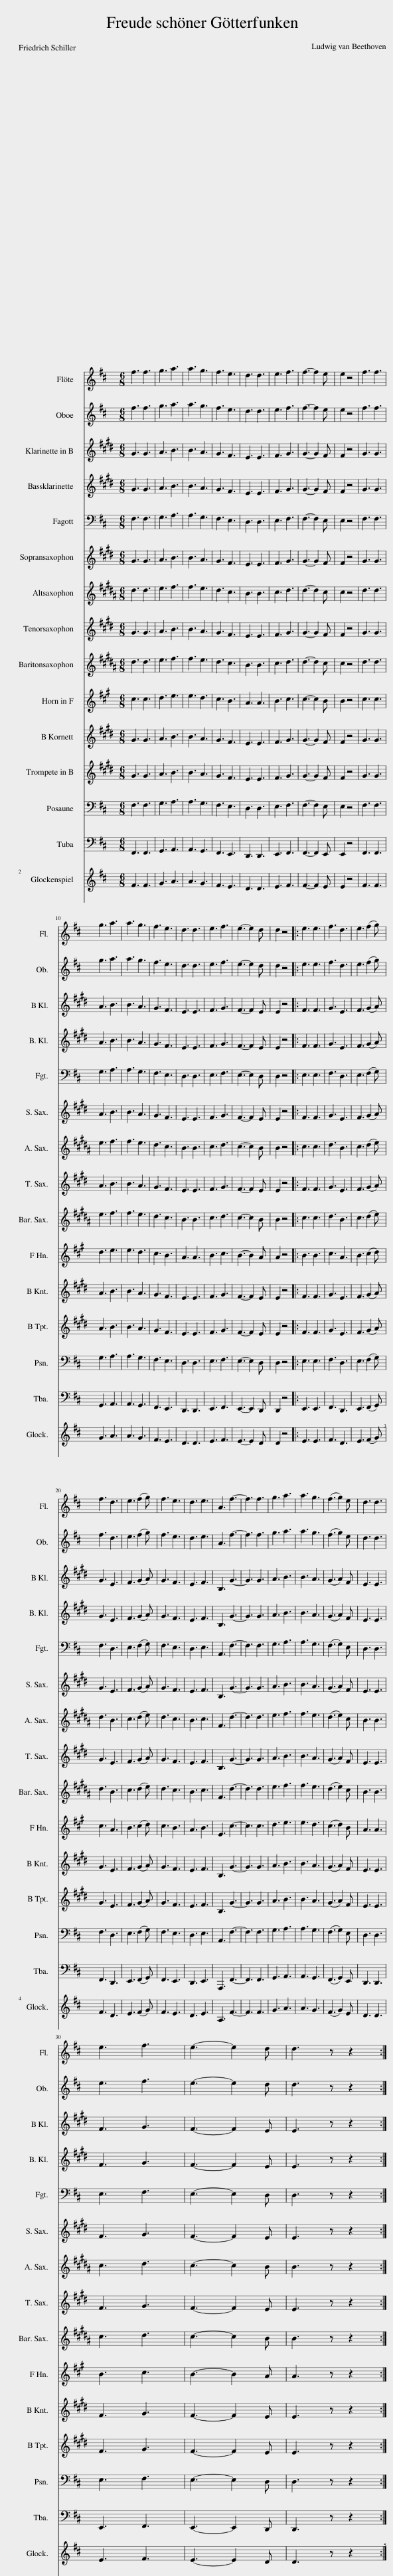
X:1
%%score 1 2 3 4 5 6 7 8 9 10 11 12 13 14 15 16 { 17 | 18 }
L:1/8
M:6/8
I:linebreak $
K:D
V:1 treble
V:2 treble
V:3 treble transpose=-2
V:4 treble transpose=-14
V:5 bass
V:6 treble transpose=-2
V:7 treble transpose=-9
V:8 treble transpose=-14
V:9 treble transpose=-21
V:10 treble transpose=-7
V:11 treble transpose=-2
V:12 treble transpose=-2
V:13 bass
V:14 bass
V:15 treble transpose=24
V:16 treble
V:17 treble
V:18 bass
V:1
 f3 f3 | g3 a3 | a3 g3 | f3 e3 | d3 d3 | %5
 e3 f3 | f3- f2 e | e2 z4 | f3 f3 |$ g3 a3 | %10
 a3 g3 | f3 e3 | d3 d3 | e3 f3 | e3- e2 d | %15
 d2 z4 |: e3 e3 | f3 d3 | e3 (f2 g) |$ f3 d3 | %20
 e3 (f2 g) | f3 e3 | d3 e3 | A3 f3- | f3 f3 | %25
 g3 a3 | a3 g3 | (f3 g2) e | d3 d3 |$ e3 f3 | %30
 e3- e2 d | d3 z z2 :| %32
V:2
 f3 f3 | g3 a3 | a3 g3 | f3 e3 | d3 d3 | %5
 e3 f3 | f3- f2 e | e2 z4 | f3 f3 |$ g3 a3 | %10
 a3 g3 | f3 e3 | d3 d3 | e3 f3 | e3- e2 d | %15
 d2 z4 |: e3 e3 | f3 d3 | e3 (f2 g) |$ f3 d3 | %20
 e3 (f2 g) | f3 e3 | d3 e3 | A3 f3- | f3 f3 | %25
 g3 a3 | a3 g3 | (f3 g2) e | d3 d3 |$ e3 f3 | %30
 e3- e2 d | d3 z z2 :| %32
V:3
[K:E] G3 G3 | A3 B3 | B3 A3 | G3 F3 | E3 E3 | %5
 F3 G3 | G3- G2 F | F2 z4 | G3 G3 |$ A3 B3 | %10
 B3 A3 | G3 F3 | E3 E3 | F3 G3 | F3- F2 E | %15
 E2 z4 |: F3 F3 | G3 E3 | F3 (G2 A) |$ G3 E3 | %20
 F3 (G2 A) | G3 F3 | E3 F3 | B,3 G3- | G3 G3 | %25
 A3 B3 | B3 A3 | (G3 A2) F | E3 E3 |$ F3 G3 | %30
 F3- F2 E | E3 z z2 :| %32
V:4
[K:E] G3 G3 | A3 B3 | B3 A3 | G3 F3 | E3 E3 | %5
 F3 G3 | G3- G2 F | F2 z4 | G3 G3 |$ A3 B3 | %10
 B3 A3 | G3 F3 | E3 E3 | F3 G3 | F3- F2 E | %15
 E2 z4 |: F3 F3 | G3 E3 | F3 (G2 A) |$ G3 E3 | %20
 F3 (G2 A) | G3 F3 | E3 F3 | B,3 G3- | G3 G3 | %25
 A3 B3 | B3 A3 | (G3 A2) F | E3 E3 |$ F3 G3 | %30
 F3- F2 E | E3 z z2 :| %32
V:5
 F,3 F,3 | G,3 A,3 | A,3 G,3 | F,3 E,3 | D,3 D,3 | %5
 E,3 F,3 | F,3- F,2 E, | E,2 z4 | F,3 F,3 |$ G,3 A,3 | %10
 A,3 G,3 | F,3 E,3 | D,3 D,3 | E,3 F,3 | E,3- E,2 D, | %15
 D,2 z4 |: E,3 E,3 | F,3 D,3 | E,3 (F,2 G,) |$ F,3 D,3 | %20
 E,3 (F,2 G,) | F,3 E,3 | D,3 E,3 | A,,3 F,3- | F,3 F,3 | %25
 G,3 A,3 | A,3 G,3 | (F,3 G,2) E, | D,3 D,3 |$ E,3 F,3 | %30
 E,3- E,2 D, | D,3 z z2 :| %32
V:6
[K:E] G3 G3 | A3 B3 | B3 A3 | G3 F3 | E3 E3 | %5
 F3 G3 | G3- G2 F | F2 z4 | G3 G3 |$ A3 B3 | %10
 B3 A3 | G3 F3 | E3 E3 | F3 G3 | F3- F2 E | %15
 E2 z4 |: F3 F3 | G3 E3 | F3 (G2 A) |$ G3 E3 | %20
 F3 (G2 A) | G3 F3 | E3 F3 | B,3 G3- | G3 G3 | %25
 A3 B3 | B3 A3 | (G3 A2) F | E3 E3 |$ F3 G3 | %30
 F3- F2 E | E3 z z2 :| %32
V:7
[K:B] d3 d3 | e3 f3 | f3 e3 | d3 c3 | B3 B3 | %5
 c3 d3 | d3- d2 c | c2 z4 | d3 d3 |$ e3 f3 | %10
 f3 e3 | d3 c3 | B3 B3 | c3 d3 | c3- c2 B | %15
 B2 z4 |: c3 c3 | d3 B3 | c3 (d2 e) |$ d3 B3 | %20
 c3 (d2 e) | d3 c3 | B3 c3 | F3 d3- | d3 d3 | %25
 e3 f3 | f3 e3 | (d3 e2) c | B3 B3 |$ c3 d3 | %30
 c3- c2 B | B3 z z2 :| %32
V:8
[K:E] G3 G3 | A3 B3 | B3 A3 | G3 F3 | E3 E3 | %5
 F3 G3 | G3- G2 F | F2 z4 | G3 G3 |$ A3 B3 | %10
 B3 A3 | G3 F3 | E3 E3 | F3 G3 | F3- F2 E | %15
 E2 z4 |: F3 F3 | G3 E3 | F3 (G2 A) |$ G3 E3 | %20
 F3 (G2 A) | G3 F3 | E3 F3 | B,3 G3- | G3 G3 | %25
 A3 B3 | B3 A3 | (G3 A2) F | E3 E3 |$ F3 G3 | %30
 F3- F2 E | E3 z z2 :| %32
V:9
[K:B] d3 d3 | e3 f3 | f3 e3 | d3 c3 | B3 B3 | %5
 c3 d3 | d3- d2 c | c2 z4 | d3 d3 |$ e3 f3 | %10
 f3 e3 | d3 c3 | B3 B3 | c3 d3 | c3- c2 B | %15
 B2 z4 |: c3 c3 | d3 B3 | c3 (d2 e) |$ d3 B3 | %20
 c3 (d2 e) | d3 c3 | B3 c3 | F3 d3- | d3 d3 | %25
 e3 f3 | f3 e3 | (d3 e2) c | B3 B3 |$ c3 d3 | %30
 c3- c2 B | B3 z z2 :| %32
V:10
[K:A] c3 c3 | d3 e3 | e3 d3 | c3 B3 | A3 A3 | %5
 B3 c3 | c3- c2 B | B2 z4 | c3 c3 |$ d3 e3 | %10
 e3 d3 | c3 B3 | A3 A3 | B3 c3 | B3- B2 A | %15
 A2 z4 |: B3 B3 | c3 A3 | B3 (c2 d) |$ c3 A3 | %20
 B3 (c2 d) | c3 B3 | A3 B3 | E3 c3- | c3 c3 | %25
 d3 e3 | e3 d3 | (c3 d2) B | A3 A3 |$ B3 c3 | %30
 B3- B2 A | A3 z z2 :| %32
V:11
[K:E] G3 G3 | A3 B3 | B3 A3 | G3 F3 | E3 E3 | %5
 F3 G3 | G3- G2 F | F2 z4 | G3 G3 |$ A3 B3 | %10
 B3 A3 | G3 F3 | E3 E3 | F3 G3 | F3- F2 E | %15
 E2 z4 |: F3 F3 | G3 E3 | F3 (G2 A) |$ G3 E3 | %20
 F3 (G2 A) | G3 F3 | E3 F3 | B,3 G3- | G3 G3 | %25
 A3 B3 | B3 A3 | (G3 A2) F | E3 E3 |$ F3 G3 | %30
 F3- F2 E | E3 z z2 :| %32
V:12
[K:E] G3 G3 | A3 B3 | B3 A3 | G3 F3 | E3 E3 | %5
 F3 G3 | G3- G2 F | F2 z4 | G3 G3 |$ A3 B3 | %10
 B3 A3 | G3 F3 | E3 E3 | F3 G3 | F3- F2 E | %15
 E2 z4 |: F3 F3 | G3 E3 | F3 (G2 A) |$ G3 E3 | %20
 F3 (G2 A) | G3 F3 | E3 F3 | B,3 G3- | G3 G3 | %25
 A3 B3 | B3 A3 | (G3 A2) F | E3 E3 |$ F3 G3 | %30
 F3- F2 E | E3 z z2 :| %32
V:13
 F,3 F,3 | G,3 A,3 | A,3 G,3 | F,3 E,3 | D,3 D,3 | %5
 E,3 F,3 | F,3- F,2 E, | E,2 z4 | F,3 F,3 |$ G,3 A,3 | %10
 A,3 G,3 | F,3 E,3 | D,3 D,3 | E,3 F,3 | E,3- E,2 D, | %15
 D,2 z4 |: E,3 E,3 | F,3 D,3 | E,3 (F,2 G,) |$ F,3 D,3 | %20
 E,3 (F,2 G,) | F,3 E,3 | D,3 E,3 | A,,3 F,3- | F,3 F,3 | %25
 G,3 A,3 | A,3 G,3 | (F,3 G,2) E, | D,3 D,3 |$ E,3 F,3 | %30
 E,3- E,2 D, | D,3 z z2 :| %32
V:14
 F,,3 F,,3 | G,,3 A,,3 | A,,3 G,,3 | F,,3 E,,3 | D,,3 D,,3 | %5
 E,,3 F,,3 | F,,3- F,,2 E,, | E,,2 z4 | F,,3 F,,3 |$ G,,3 A,,3 | %10
 A,,3 G,,3 | F,,3 E,,3 | D,,3 D,,3 | E,,3 F,,3 | E,,3- E,,2 D,, | %15
 D,,2 z4 |: E,,3 E,,3 | F,,3 D,,3 | E,,3 (F,,2 G,,) |$ F,,3 D,,3 | %20
 E,,3 (F,,2 G,,) | F,,3 E,,3 | D,,3 E,,3 | A,,,3 F,,3- | F,,3 F,,3 | %25
 G,,3 A,,3 | A,,3 G,,3 | (F,,3 G,,2) E,, | D,,3 D,,3 |$ E,,3 F,,3 | %30
 E,,3- E,,2 D,, | D,,3 z z2 :| %32
V:15
 F3 F3 | G3 A3 | A3 G3 | F3 E3 | D3 D3 | %5
 E3 F3 | F3- F2 E | E2 z4 | F3 F3 |$ G3 A3 | %10
 A3 G3 | F3 E3 | D3 D3 | E3 F3 | E3- E2 D | %15
 D2 z4 |: E3 E3 | F3 D3 | E3 (F2 G) |$ F3 D3 | %20
 E3 (F2 G) | F3 E3 | D3 E3 | A,3 F3- | F3 F3 | %25
 G3 A3 | A3 G3 | (F3 G2) E | D3 D3 |$ E3 F3 | %30
 E3- E2 D | D3 z z2 :| %32
V:16
 F3 F3 | G3 A3 | A3 G3 | F3 E3 | D3 D3 | %5
 E3 F3 | F3- F2 E | E2 z4 | F3 F3 |$ G3 A3 | %10
 A3 G3 | F3 E3 | D3 D3 | E3 F3 | E3- E2 D | %15
 D2 z4 |: E3 E3 | F3 D3 | E3 (F2 G) |$ F3 D3 | %20
 E3 (F2 G) | F3 E3 | D3 E3 | A,3 F3- | F3 F3 | %25
 G3 A3 | A3 G3 | (F3 G2) E | D3 D3 |$ E3 F3 | %30
 E3- E2 D | D3 z z2 :| %32
V:17
 f3 f3 | g3 a3 | a3 g3 | f3 e3 | d3 d3 | %5
 e3 f3 | f3- f2 e | e2 z4 | f3 f3 |$ g3 a3 | %10
 a3 g3 | f3 e3 | d3 d3 | e3 f3 | e3- e2 d | %15
 d2 z4 |: e3 e3 | f3 d3 | e3 (f2 g) |$ f3 d3 | %20
 e3 (f2 g) | f3 e3 | d3 e3 | A3 f3- | f3 f3 | %25
 g3 a3 | a3 g3 | (f3 g2) e | d3 d3 |$ e3 f3 | %30
 e3- e2 d | d3 z z2 :| %32
V:18
 F,3 F,3 | G,3 A,3 | A,3 G,3 | F,3 E,3 | D,3 D,3 | %5
 E,3 F,3 | F,3- F,2 E, | E,2 z4 | F,3 F,3 |$ G,3 A,3 | %10
 A,3 G,3 | F,3 E,3 | D,3 D,3 | E,3 F,3 | E,3- E,2 D, | %15
 D,2 z4 |: E,3 E,3 | F,3 D,3 | E,3 (F,2 G,) |$ F,3 D,3 | %20
 E,3 (F,2 G,) | F,3 E,3 | D,3 E,3 | A,,3 F,3- | F,3 F,3 | %25
 G,3 A,3 | A,3 G,3 | (F,3 G,2) E, | D,3 D,3 |$ E,3 F,3 | %30
 E,3- E,2 D, | D,3 z z2 :| %32
